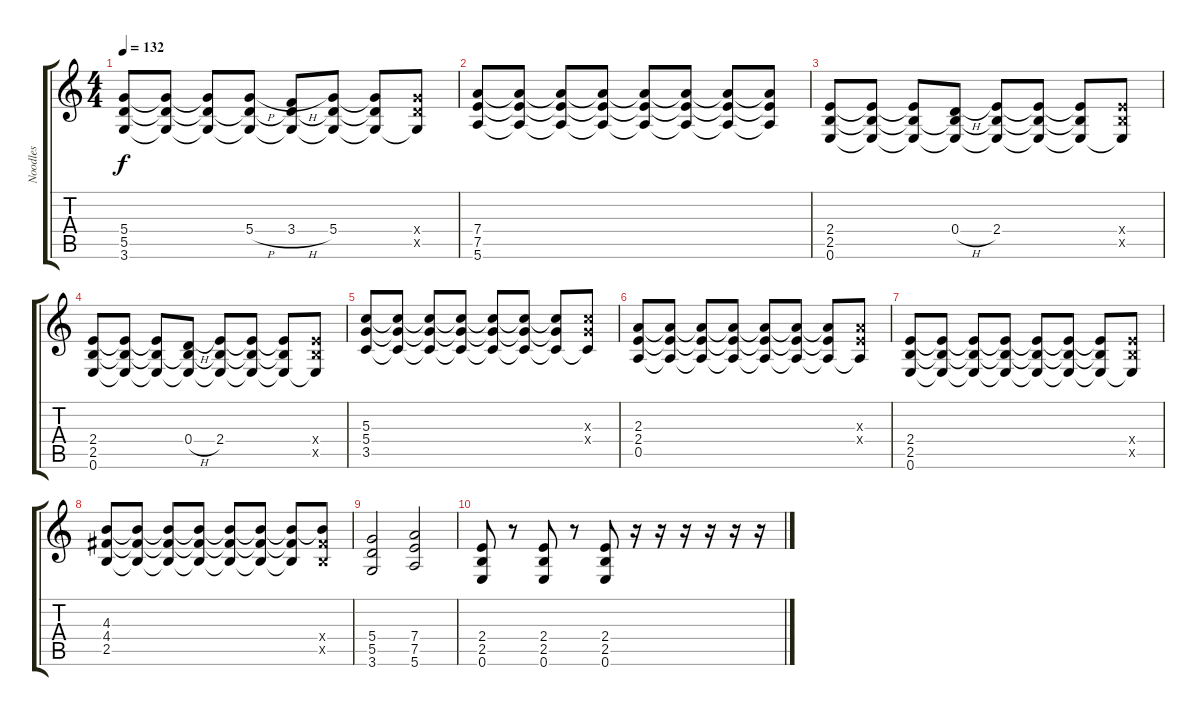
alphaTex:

\track ("Noodles" "Noodles") {instrument overdrivenguitar}
\staff {score tabs}
\tuning (E4 B3 G3 D3 A2 E2) {hide}
\ts (4 4)
\tempo 132
\clef g2
\ks c
(5.4 5.5 3.6).8{dy f} (5.4{t} 5.5{t} 3.6{t}).8 (5.4{t} 5.5{t} 3.6{t}).8 (5.4{h} 5.5{t} 3.6{t}).8 (3.4{h} 5.5{t} 3.6{t}).8 (5.4 5.5{t} 3.6{t}).8 (5.4{t} 5.5{t} 3.6{t}).8 (5.4{x} 5.5{x} 3.6{t}).8 |
(7.4 7.5 5.6).8 (7.4{t} 7.5{t} 5.6{t}).8 (7.4{t} 7.5{t} 5.6{t}).8 (7.4{t} 7.5{t} 5.6{t}).8 (7.4{t} 7.5{t} 5.6{t}).8 (7.4{t} 7.5{t} 5.6{t}).8 (7.4{t} 7.5{t} 5.6{t}).8 (7.4{t} 7.5{t} 5.6{t}).8 |
(2.4 2.5 0.6).8 (2.4{t} 2.5{t} 0.6{t}).8 (2.4{t} 2.5{t} 0.6{t}).8 (0.4{h} 2.5{t} 0.6{t}).8 (2.4 2.5{t} 0.6{t}).8 (2.4{t} 2.5{t} 0.6{t}).8 (2.4{t} 2.5{t} 0.6{t}).8 (2.4{x} 2.5{x} 0.6{t}).8 |
(2.4 2.5 0.6).8 (2.4{t} 2.5{t} 0.6{t}).8 (2.4{t} 2.5{t} 0.6{t}).8 (0.4{h} 2.5{t} 0.6{t}).8 (2.4 2.5{t} 0.6{t}).8 (2.4{t} 2.5{t} 0.6{t}).8 (2.4{t} 2.5{t} 0.6{t}).8 (2.4{x} 2.5{x} 0.6{t}).8 |
(5.3 5.4 3.5).8 (5.3{t} 5.4{t} 3.5{t}).8 (5.3{t} 5.4{t} 3.5{t}).8 (5.3{t} 5.4{t} 3.5{t}).8 (5.3{t} 5.4{t} 3.5{t}).8 (5.3{t} 5.4{t} 3.5{t}).8 (5.3{t} 5.4{t} 3.5{t}).8 (5.3{x} 5.4{x} 3.5{t}).8 |
(2.3 2.4 0.5).8 (2.3{t} 2.4{t} 0.5{t}).8 (2.3{t} 2.4{t} 0.5{t}).8 (2.3{t} 2.4{t} 0.5{t}).8 (2.3{t} 2.4{t} 0.5{t}).8 (2.3{t} 2.4{t} 0.5{t}).8 (2.3{t} 2.4{t} 0.5{t}).8 (2.3{x} 2.4{x} 0.5{t}).8 |
(2.4 2.5 0.6).8 (2.4{t} 2.5{t} 0.6{t}).8 (2.4{t} 2.5{t} 0.6{t}).8 (2.4{t} 2.5{t} 0.6{t}).8 (2.4{t} 2.5{t} 0.6{t}).8 (2.4{t} 2.5{t} 0.6{t}).8 (2.4{t} 2.5{t} 0.6{t}).8 (2.4{x} 2.5{x} 0.6{t}).8 |
(4.3 4.4 2.5).8 (4.3{t} 4.4{t} 2.5{t}).8 (4.3{t} 4.4{t} 2.5{t}).8 (4.3{t} 4.4{t} 2.5{t}).8 (4.3{t} 4.4{t} 2.5{t}).8 (4.3{t} 4.4{t} 2.5{t}).8 (4.3{t} 4.4{t} 2.5{t}).8 (4.3{t} 4.4{x} 2.5{x}).8 |
(5.4 5.5 3.6).2 (7.4 7.5 5.6).2 |
(2.4 2.5 0.6).8 r.8 (2.4 2.5 0.6).8 r.8 (2.4 2.5 0.6).8 r.16 r.16 r.16 r.16 r.16 r.16
